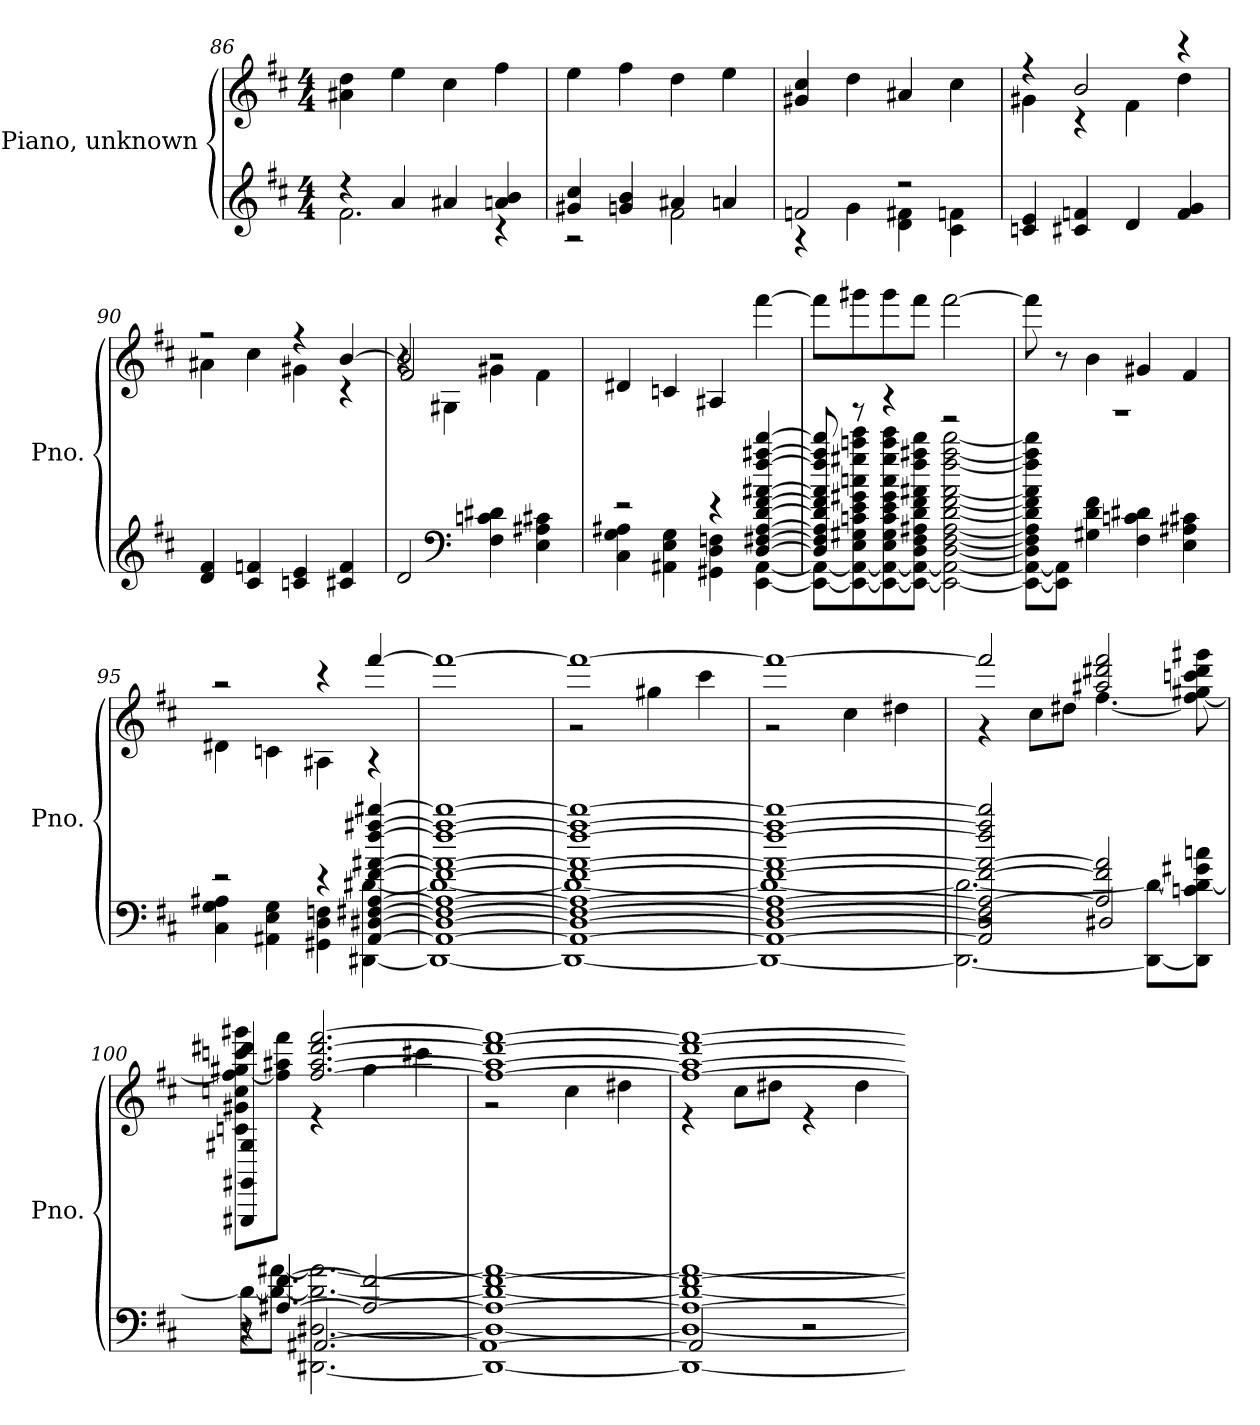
**kern	**kern
*part1	*part1
*staff2	*staff1
*I"Piano, unknown	*
*I'Pno.	*
*clefG2	*clefG2
*k[f#c#]	*k[f#c#]
*M4/4	*M4/4
=86	=86
*^	*
4r	2.f#\	4a#X\ 4dd\
4a/	.	4ee\
4a#X/	.	4cc#\
4an/ 4b/	4r	4ff#\
=87	=87	=87
4g#X/ 4cc#/	2r	4ee\
4gn/ 4b/	.	4ff#\
4a#X/	2f#\	4dd\
4an/	.	4ee\
=88	=88	=88
2fn/	4r	4g#X/ 4cc#/
.	4g\	4dd\
2r	4d\ 4f#X\	4a#X/
.	4c#\ 4fn\	4cc#\
*v	*v	*
=89	=89
*	*^
4cn/ 4e/	4r	4g#X\
4c#X/ 4fn/	2b/	4r
4d/	.	4f#\
4f/ 4g/	4r	4dd\
!!LO:LB:g=z	!!
=90	=90	=90
4d/ 4f#/	2r	4a#X\
4c#/ 4fn/	.	4cc#\
4cn/ 4e/	4r	4g#X\
4c#X/ 4f/	[4b/	4r
=91	=91	=91
*	*	*^
2d/	2b/]	4r	2f#/
.	.	4G#X\	.
*clefF4	*	*	*
4F#\ 4cn\ 4d#X\	2r	4g#X\	2r
4E\ 4A#X\ 4c#X\	.	4f#\	.
*	*v	*v	*v
=92	=92
*^	*
2r	4C#\ 4G\ 4A#X\	4d#X/
.	4AA#X\ 4E\ 4G\	4cn/
4r	4GG#X\ 4D\ 4Fn\	4A#X/
[4D/ [4F#X/ [4A#/ [4d/ [4f#/ [4a#X/ [4ff#/ [4aa#X/ [4ddd/	[4EE\ [4AA#\	[4fff#\
=93	=93	=93
8D/] 8F#/] 8A#/] 8d/] 8f#/] 8a#/] 8ff#/] 8aa#/] 8ddd/]	8EE\_ 8AA#\_L	8fff#\L]
8r	8EE\_ 8AA#\_ 8E\ 8G#X\ 8cn\ 8e\ 8g#X\ 8ccn\ 8gg#X\ 8cccn\ 8eee\	8ggg#X\
4r	8EE\_ 8AA#\_ 8E\ 8G#\ 8c\ 8e\ 8g#\ 8cc\ 8gg#\ 8ccc\ 8eee\	8ggg#\
.	8EE\_ 8AA#\_ 8D\ 8F#\ 8A#X\ 8d\ 8f#\ 8a#X\ 8ff#\ 8aa#X\ 8ddd\J	8fff#\J
2r	2EE\_ 2AA#\_ [2D\ [2F#\ [2A#\ [2d\ [2f#\ [2a#\ [2ff#\ [2aa#\ [2ddd\	[2fff#\
!!LO:PB:g=z
=94	=94	=94
1r	8EE\_ 8AA#\_ 8D\] 8F#\] 8A#\] 8d\] 8f#\] 8a#\] 8ff#\] 8aa#\] 8ddd\]L	8fff#\]
.	8EE\] 8AA#\]J	8r
.	4G#X\ 4d\ 4f#\	4b\
.	4F#\ 4cn\ 4d#X\	4g#X/
.	4E\ 4A#X\ 4c#X\	4f#/
=95	=95	=95
*	*	*^
2r	4C#\ 4G\ 4A#X\	2r	4d#X\
.	4AA#X\ 4E\ 4G\	.	4cn\
4r	4GG#X\ 4D\ 4Fn\	4r	4A#X\
[4AA#/ [4D#X/ [4F#X/ [4A#/ [4f#/ [4a#X/ [4ff#/ [4aa#X/ [4ddd#X/	[4DD#X\ [4d#X\	[4fff#/	4r
*	*	*v	*v
=96	=96	=96
1AA#_ 1D#_ 1F#_ 1A#_ 1f#_ 1a#_ 1ff#_ 1aa#_ 1ddd#_	1DD#_ 1d#_	1fff#_
=97	=97	=97
*	*	*^
1AA#_ 1D#_ 1F#_ 1A#_ 1f#_ 1a#_ 1ff#_ 1aa#_ 1ddd#_	1DD#_ 1d#_	1fff#_	2r
.	.	.	4gg#X\
.	.	.	4ccc#\
=98	=98	=98	=98
1AA#_ 1D#_ 1F#_ 1A#_ 1f#_ 1a#_ 1ff#_ 1aa#_ 1ddd#_	1DD#_ 1d#_	1fff#_	2r
.	.	.	4cc#\
.	.	.	4dd#X\
!!LO:LB:g=z	!!
=99	=99	=99	=99
*	*^	*	*
2AA#/] 2D#/] 2F#/] 2A#/_ 2f#/_ 2a#/_ 2ff#/] 2aa#/] 2ddd#/]	2.DD#\_ 2.d#\_	2r	2fff#/]	4r
.	.	.	.	8cc#\L
.	.	.	.	8dd#X\J
2A#/] 2f#/] 2a#/]	.	2D#X/	2aa#X/ 2ddd#X/ 2fff#/	[4.ff#\
.	8DD#\_ 8d#\_L	.	.	.
.	8DD#\] 8cn\ 8d#\_ 8g#X\ 8ccn\J	.	.	8ff#\_ 8gg#X\ 8cccn\ 8ddd#\ 8ggg#X\
=100	=100	=100	=100	=100
8r	8d#\L_	4r	4GGG#X/ 4GG#X/ 4G#X/ 4ddd#X/	8cn\ 8g#X\ 8ccn\ 8ff#\_ 8gg#X\ 8cccn\ 8ggg#X\L
[4.A#X/ [4.f#/	8d#\_ [8a#X\J	.	.	8ff#\] 8aa#X\ 8fff#\J
.	[2.DD#X\ [2.D#X\ 2.d#\_ 2.a#\_	[2.AA#X/	[2.ff#/ [2.aa#/ [2.ddd#/ [2.fff#/	4r
2A#/_ 2f#/_	.	.	.	4gg#\
.	.	.	.	4ccc#X\
=101	=101	=101	=101	=101
1A#_ 1f#_	1DD#_ 1D#_ 1d#_ 1a#_	1AA#_	1ff#_ 1aa#_ 1ddd#_ 1fff#_	2r
.	.	.	.	4cc#\
.	.	.	.	4dd#X\
=102	=102	=102	=102	=102
1A#_ 1f#_	1DD#_ 1D#_ 1d#_ 1a#_	2AA#/]	1ff#_ 1aa#_ 1ddd#_ 1fff#_	4r
.	.	.	.	8cc#\L
.	.	.	.	8dd#X\J
.	.	2r	.	4r
.	.	.	.	4dd#\
*v	*v	*v	*	*
*	*v	*v
=	=
*-	*-
